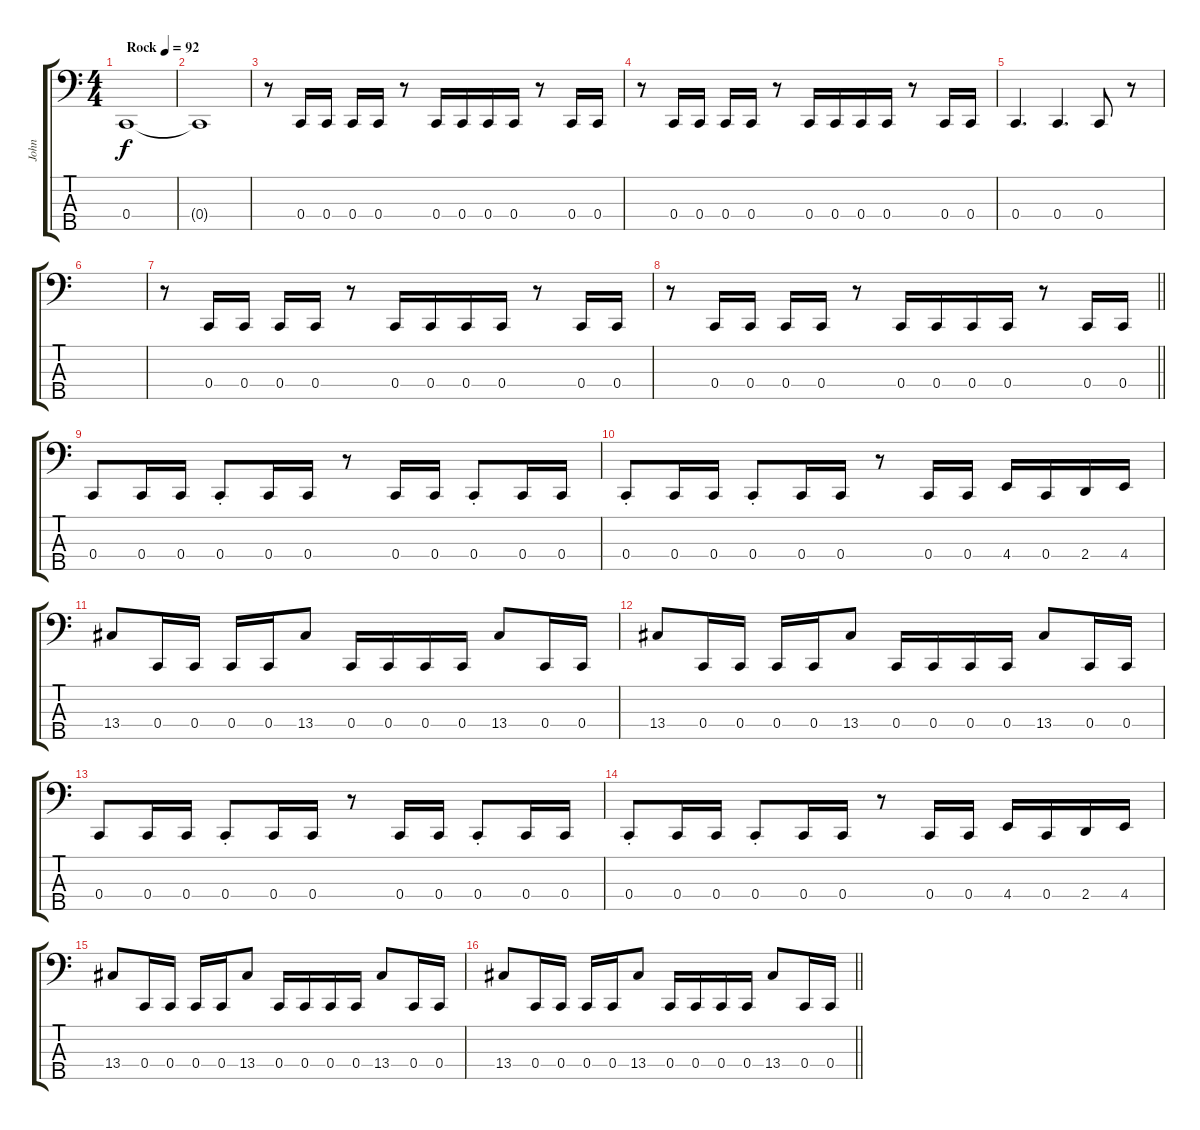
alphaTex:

\track ("John" "John") {instrument electricbassfinger}
\staff {score tabs}
\tuning (F2 C2 G1 C1 A0) {hide}
\ts (4 4)
\tempo (92 "Rock")
\clef f4
\ks c
0.4.1{dy f instrument electricbassfinger} |
0.4{t}.1 |
r.8 0.4.16 0.4.16 0.4.16 0.4.16 r.8 0.4.16 0.4.16 0.4.16 0.4.16 r.8 0.4.16 0.4.16 |
r.8 0.4.16 0.4.16 0.4.16 0.4.16 r.8 0.4.16 0.4.16 0.4.16 0.4.16 r.8 0.4.16 0.4.16 |
0.4.4{d} 0.4.4{d} 0.4.8 r.8 |
|
r.8 0.4.16 0.4.16 0.4.16 0.4.16 r.8 0.4.16 0.4.16 0.4.16 0.4.16 r.8 0.4.16 0.4.16 |
\barLineRight lightlight
r.8 0.4.16 0.4.16 0.4.16 0.4.16 r.8 0.4.16 0.4.16 0.4.16 0.4.16 r.8 0.4.16 0.4.16 |
0.4.8 0.4.16 0.4.16 0.4{st}.8 0.4.16 0.4.16 r.8 0.4.16 0.4.16 0.4{st}.8 0.4.16 0.4.16 |
0.4{st}.8 0.4.16 0.4.16 0.4{st}.8 0.4.16 0.4.16 r.8 0.4.16 0.4.16 4.4.16 0.4.16 2.4.16 4.4.16 |
13.4.8 0.4.16 0.4.16 0.4.16 0.4.16 13.4.8 0.4.16 0.4.16 0.4.16 0.4.16 13.4.8 0.4.16 0.4.16 |
13.4.8 0.4.16 0.4.16 0.4.16 0.4.16 13.4.8 0.4.16 0.4.16 0.4.16 0.4.16 13.4.8 0.4.16 0.4.16 |
0.4.8 0.4.16 0.4.16 0.4{st}.8 0.4.16 0.4.16 r.8 0.4.16 0.4.16 0.4{st}.8 0.4.16 0.4.16 |
0.4{st}.8 0.4.16 0.4.16 0.4{st}.8 0.4.16 0.4.16 r.8 0.4.16 0.4.16 4.4.16 0.4.16 2.4.16 4.4.16 |
13.4.8 0.4.16 0.4.16 0.4.16 0.4.16 13.4.8 0.4.16 0.4.16 0.4.16 0.4.16 13.4.8 0.4.16 0.4.16 |
\barLineRight lightlight
13.4.8 0.4.16 0.4.16 0.4.16 0.4.16 13.4.8 0.4.16 0.4.16 0.4.16 0.4.16 13.4.8 0.4.16 0.4.16
